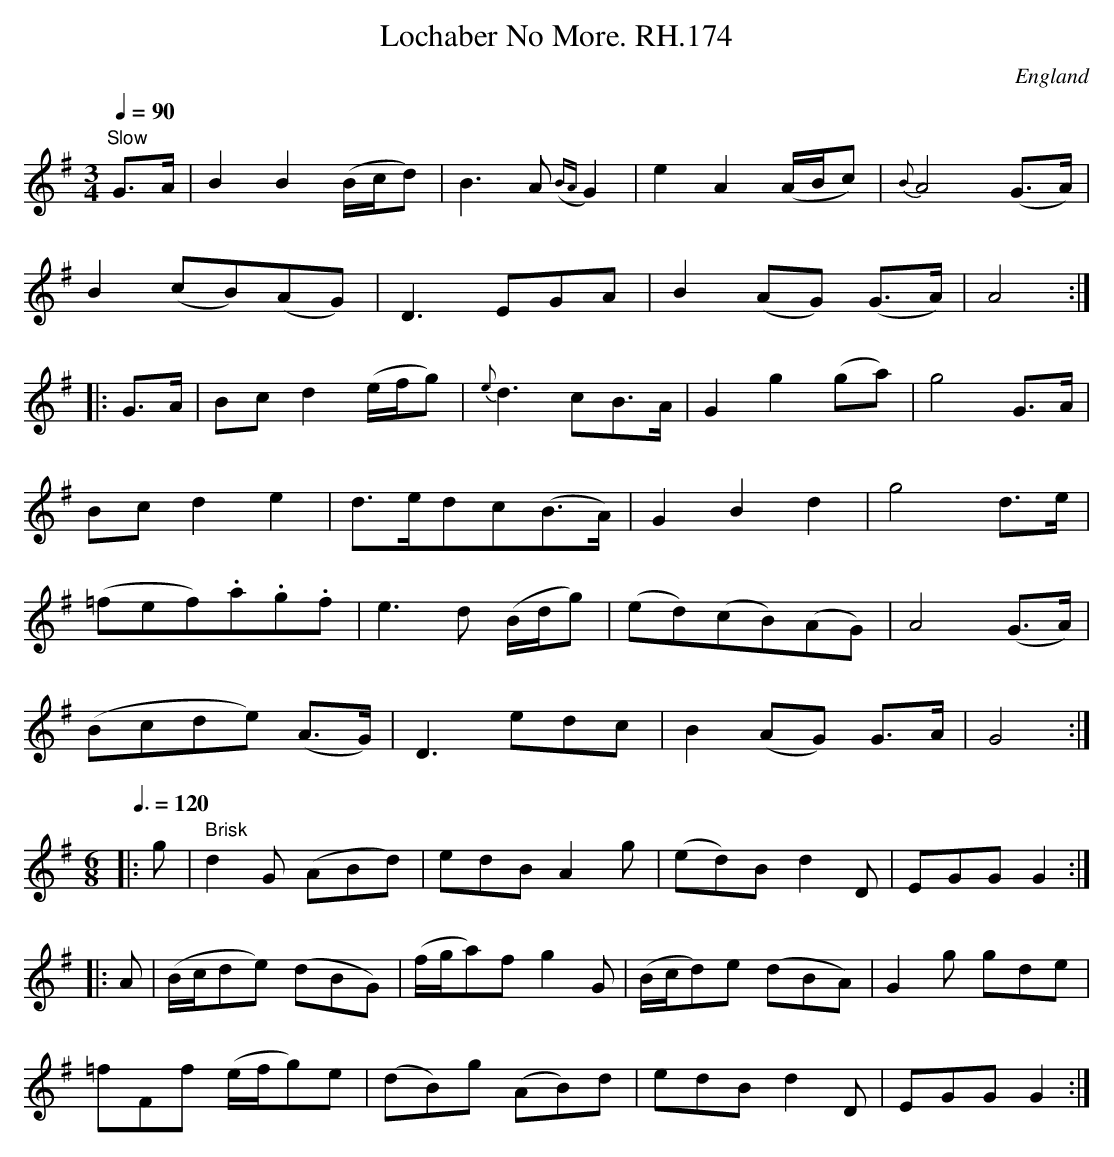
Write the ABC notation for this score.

X:1
T:Lochaber No More. RH.174
O:England
M:3/4
L:1/8
Q:1/4=90
K:G
"Slow"G>A|B2B2(B/c/d)|B3A({BA}G2)|\
e2A2(A/B/c)|{B}A4(G>A)|
B2(cB)(AG)|D3EGA|B2(AG) (G>A)|A4:|
|:G>A|Bcd2(e/f/g)|{e}d3cB>A|G2g2(ga)|g4G>A|
Bcd2e2|d>edc(B>A)|G2B2d2|g4d>e|
(=fef).a.g.f|e3d (B/d/g)|(ed)(cB)(AG)|A4(G>A)|
(Bcde) (A>G)|D3edc|B2(AG) G>A|G4:|
M:6/8
Q:3/8=120
|:g|" Brisk"d2G (ABd)|edB A2g|(ed)B d2D|EGG G2:|
|:A|(B/c/de) (dBG)|(f/g/a)fg2G|(B/c/d)e (dBA)|G2g gde|
=fFf (e/f/g)e|(dB)g (AB)d|edB d2D|EGG G2:|
